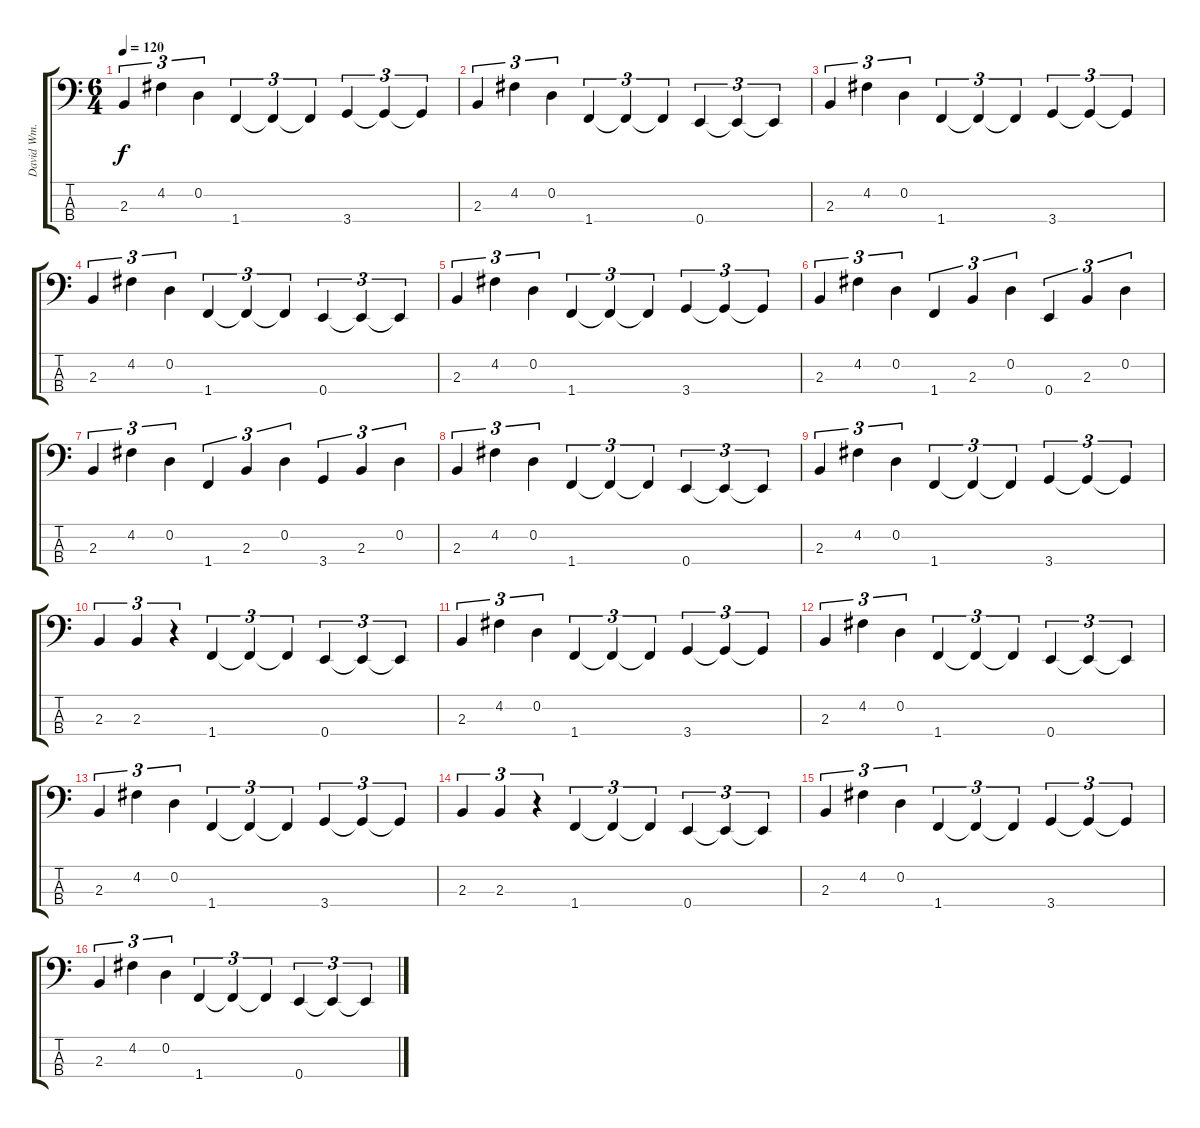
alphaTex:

\track ("David Wm. Sims" "David Wm. ") {instrument electricbassfinger}
\staff {score tabs}
\tuning (G2 D2 A1 E1) {hide}
\ts (6 4)
\tempo 120
\clef f4
\ks c
2.3.4{tu (3 2) dy f instrument electricbassfinger} 4.2.4{tu (3 2)} 0.2.4{tu (3 2)} 1.4.4{tu (3 2)} 1.4{t}.4{tu (3 2)} 1.4{t}.4{tu (3 2)} 3.4.4{tu (3 2)} 3.4{t}.4{tu (3 2)} 3.4{t}.4{tu (3 2)} |
2.3.4{tu (3 2)} 4.2.4{tu (3 2)} 0.2.4{tu (3 2)} 1.4.4{tu (3 2)} 1.4{t}.4{tu (3 2)} 1.4{t}.4{tu (3 2)} 0.4.4{tu (3 2)} 0.4{t}.4{tu (3 2)} 0.4{t}.4{tu (3 2)} |
2.3.4{tu (3 2)} 4.2.4{tu (3 2)} 0.2.4{tu (3 2)} 1.4.4{tu (3 2)} 1.4{t}.4{tu (3 2)} 1.4{t}.4{tu (3 2)} 3.4.4{tu (3 2)} 3.4{t}.4{tu (3 2)} 3.4{t}.4{tu (3 2)} |
2.3.4{tu (3 2)} 4.2.4{tu (3 2)} 0.2.4{tu (3 2)} 1.4.4{tu (3 2)} 1.4{t}.4{tu (3 2)} 1.4{t}.4{tu (3 2)} 0.4.4{tu (3 2)} 0.4{t}.4{tu (3 2)} 0.4{t}.4{tu (3 2)} |
2.3.4{tu (3 2)} 4.2.4{tu (3 2)} 0.2.4{tu (3 2)} 1.4.4{tu (3 2)} 1.4{t}.4{tu (3 2)} 1.4{t}.4{tu (3 2)} 3.4.4{tu (3 2)} 3.4{t}.4{tu (3 2)} 3.4{t}.4{tu (3 2)} |
2.3.4{tu (3 2)} 4.2.4{tu (3 2)} 0.2.4{tu (3 2)} 1.4.4{tu (3 2)} 2.3.4{tu (3 2)} 0.2.4{tu (3 2)} 0.4.4{tu (3 2)} 2.3.4{tu (3 2)} 0.2.4{tu (3 2)} |
2.3.4{tu (3 2)} 4.2.4{tu (3 2)} 0.2.4{tu (3 2)} 1.4.4{tu (3 2)} 2.3.4{tu (3 2)} 0.2.4{tu (3 2)} 3.4.4{tu (3 2)} 2.3.4{tu (3 2)} 0.2.4{tu (3 2)} |
2.3.4{tu (3 2)} 4.2.4{tu (3 2)} 0.2.4{tu (3 2)} 1.4.4{tu (3 2)} 1.4{t}.4{tu (3 2)} 1.4{t}.4{tu (3 2)} 0.4.4{tu (3 2)} 0.4{t}.4{tu (3 2)} 0.4{t}.4{tu (3 2)} |
2.3.4{tu (3 2)} 4.2.4{tu (3 2)} 0.2.4{tu (3 2)} 1.4.4{tu (3 2)} 1.4{t}.4{tu (3 2)} 1.4{t}.4{tu (3 2)} 3.4.4{tu (3 2)} 3.4{t}.4{tu (3 2)} 3.4{t}.4{tu (3 2)} |
2.3.4{tu (3 2)} 2.3.4{tu (3 2)} r.4{tu (3 2)} 1.4.4{tu (3 2)} 1.4{t}.4{tu (3 2)} 1.4{t}.4{tu (3 2)} 0.4.4{tu (3 2)} 0.4{t}.4{tu (3 2)} 0.4{t}.4{tu (3 2)} |
2.3.4{tu (3 2)} 4.2.4{tu (3 2)} 0.2.4{tu (3 2)} 1.4.4{tu (3 2)} 1.4{t}.4{tu (3 2)} 1.4{t}.4{tu (3 2)} 3.4.4{tu (3 2)} 3.4{t}.4{tu (3 2)} 3.4{t}.4{tu (3 2)} |
2.3.4{tu (3 2)} 4.2.4{tu (3 2)} 0.2.4{tu (3 2)} 1.4.4{tu (3 2)} 1.4{t}.4{tu (3 2)} 1.4{t}.4{tu (3 2)} 0.4.4{tu (3 2)} 0.4{t}.4{tu (3 2)} 0.4{t}.4{tu (3 2)} |
2.3.4{tu (3 2)} 4.2.4{tu (3 2)} 0.2.4{tu (3 2)} 1.4.4{tu (3 2)} 1.4{t}.4{tu (3 2)} 1.4{t}.4{tu (3 2)} 3.4.4{tu (3 2)} 3.4{t}.4{tu (3 2)} 3.4{t}.4{tu (3 2)} |
2.3.4{tu (3 2)} 2.3.4{tu (3 2)} r.4{tu (3 2)} 1.4.4{tu (3 2)} 1.4{t}.4{tu (3 2)} 1.4{t}.4{tu (3 2)} 0.4.4{tu (3 2)} 0.4{t}.4{tu (3 2)} 0.4{t}.4{tu (3 2)} |
2.3.4{tu (3 2)} 4.2.4{tu (3 2)} 0.2.4{tu (3 2)} 1.4.4{tu (3 2)} 1.4{t}.4{tu (3 2)} 1.4{t}.4{tu (3 2)} 3.4.4{tu (3 2)} 3.4{t}.4{tu (3 2)} 3.4{t}.4{tu (3 2)} |
2.3.4{tu (3 2)} 4.2.4{tu (3 2)} 0.2.4{tu (3 2)} 1.4.4{tu (3 2)} 1.4{t}.4{tu (3 2)} 1.4{t}.4{tu (3 2)} 0.4.4{tu (3 2)} 0.4{t}.4{tu (3 2)} 0.4{t}.4{tu (3 2)}
